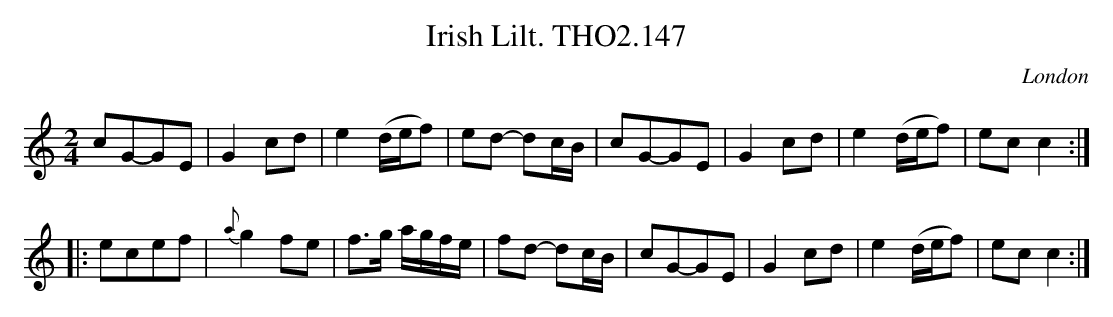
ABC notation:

X:1
T:Irish Lilt. THO2.147
O:London
M:2/4
L:1/8
K:C
cG-GE|G2 cd|e2 (d/e/f)|ed- dc/B/|cG-GE|G2 cd|e2 (d/e/f)|ec c2:|
|:ecef|{a}g2 fe|f>g a/g/f/e/|fd- dc/B/|cG-GE|G2 cd|e2 (d/e/f)|ec c2:|
